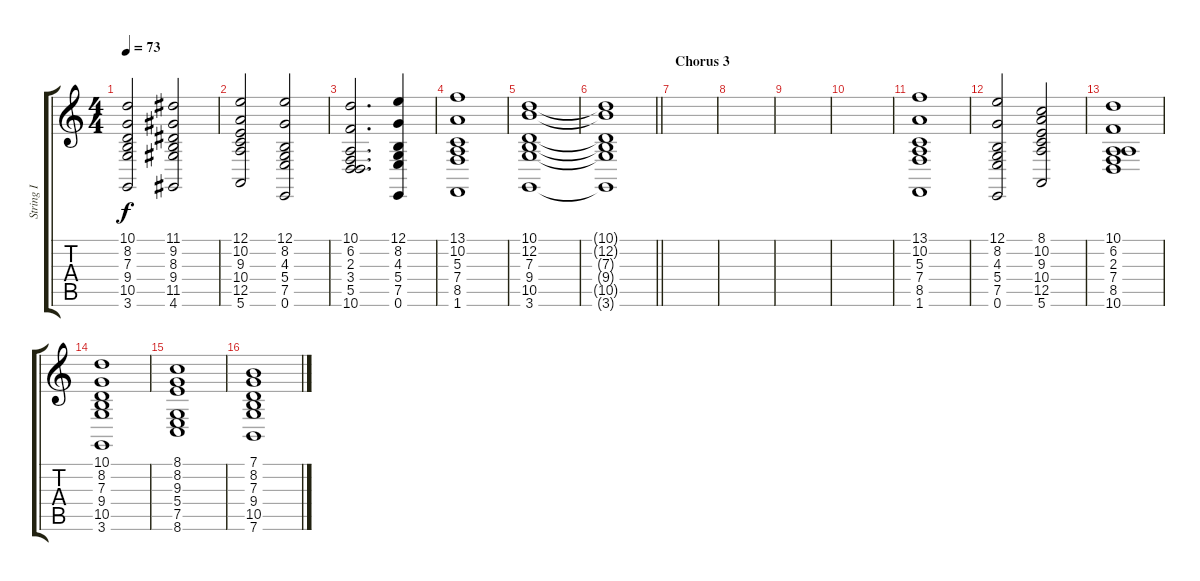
\track ("String I" "String I") {instrument stringensemble1}
\staff {score tabs}
\tuning (E4 B3 G3 D3 A2 E2) {hide}
\ts (4 4)
\tempo 73
\clef g2
\ks c
(10.1 8.2 7.3 9.4 10.5 3.6).2{dy f} (11.1 9.2 8.3 9.4 11.5 4.6).2 |
(12.1 10.2 9.3 10.4 12.5 5.6).2 (12.1 8.2 4.3 5.4 7.5 0.6).2 |
(10.1 6.2 2.3 3.4 5.5 10.6).2{d} (12.1 8.2 4.3 5.4 7.5 0.6).4 |
(13.1 10.2 5.3 7.4 8.5 1.6).1 |
(10.1 12.2 7.3 9.4 10.5 3.6).1 |
\barLineRight lightlight
(10.1{t} 12.2{t} 7.3{t} 9.4{t} 10.5{t} 3.6{t}).1 |
\section ("" "Chorus 3")
|
|
|
|
(13.1 10.2 5.3 7.4 8.5 1.6).1 |
(12.1 8.2 4.3 5.4 7.5 0.6).2 (8.1 10.2 9.3 10.4 12.5 5.6).2 |
(10.1 6.2 2.3 7.4 8.5 10.6).1 |
(10.1 8.2 7.3 9.4 10.5 3.6).1 |
(8.1 8.2 9.3 5.4 7.5 8.6).1 |
(7.1 8.2 7.3 9.4 10.5 7.6).1
